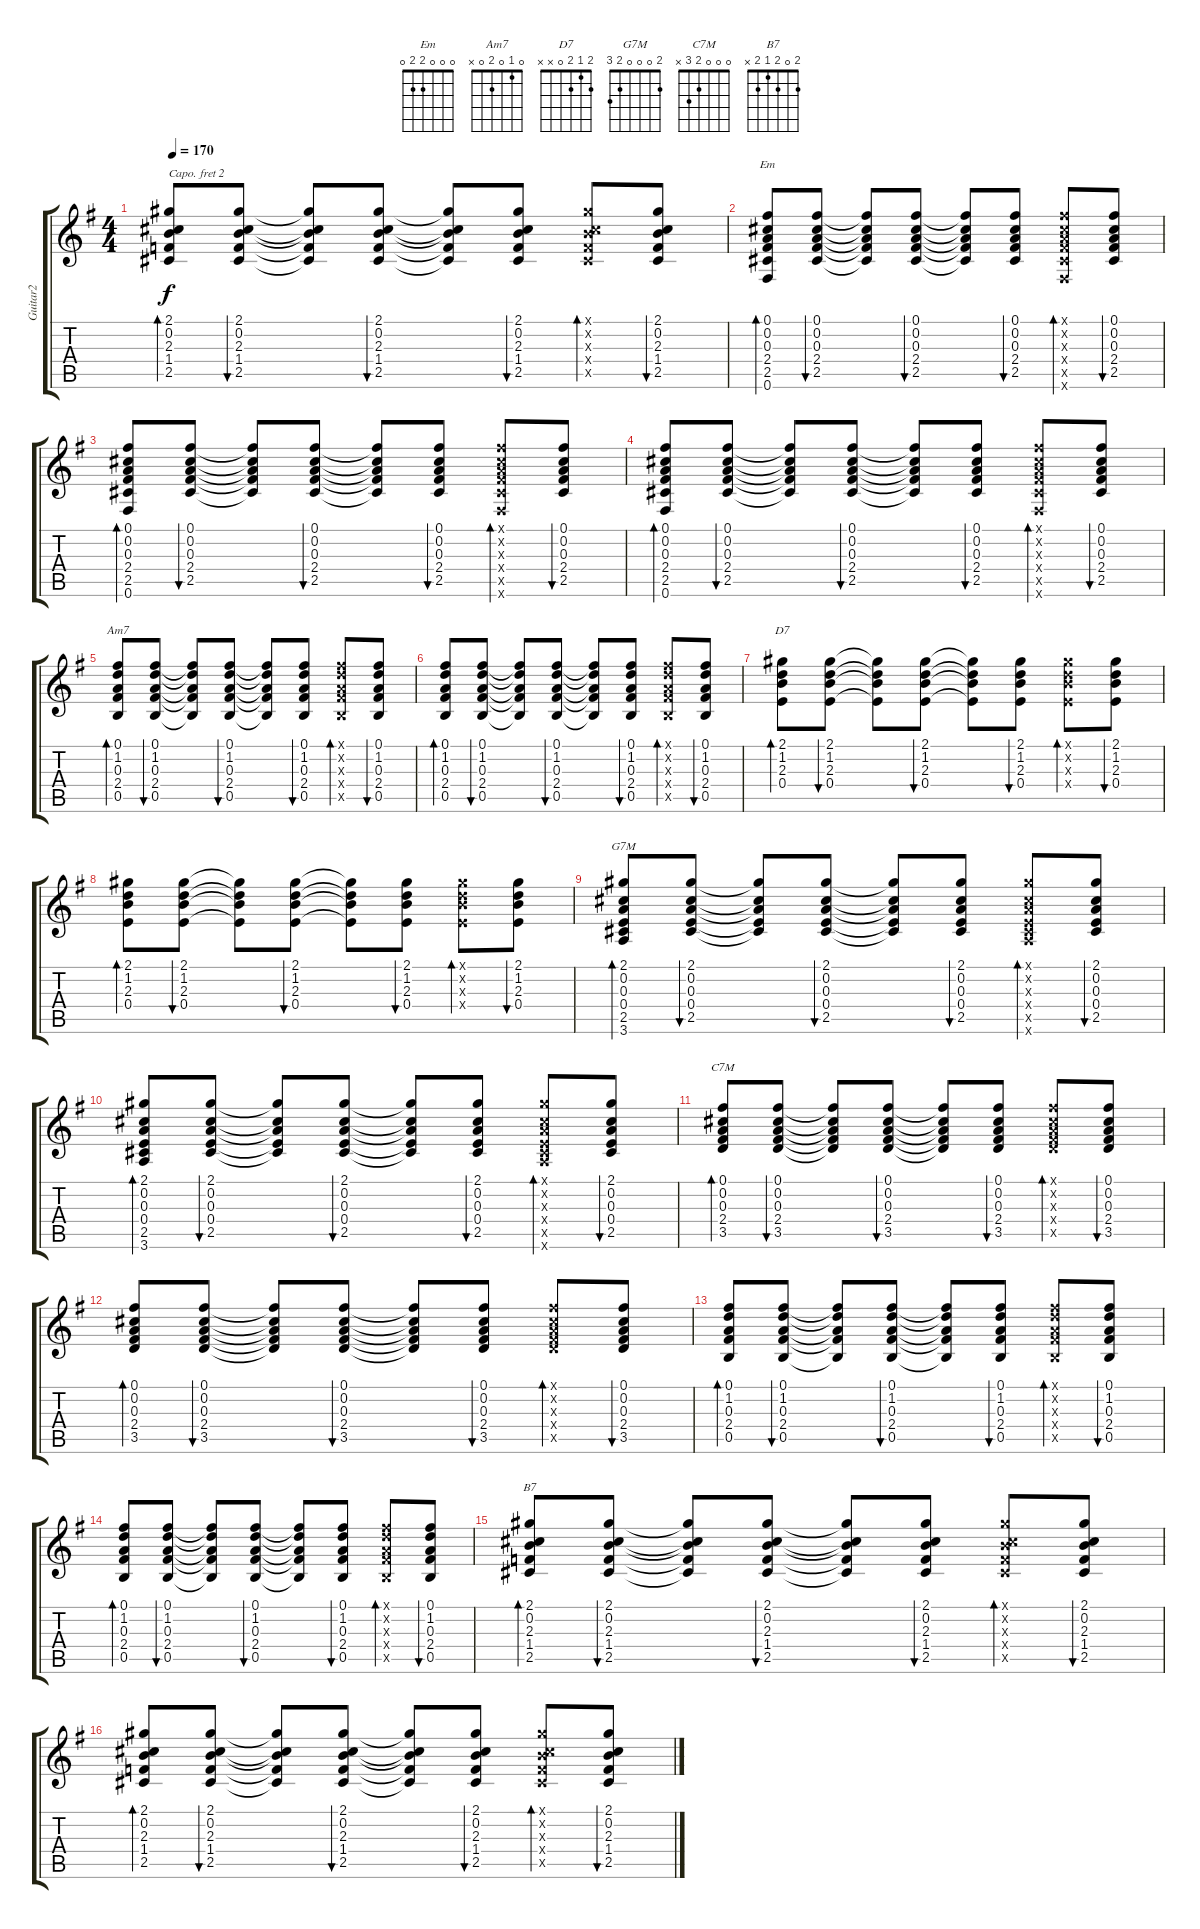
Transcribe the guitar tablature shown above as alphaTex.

\track ("Guitar2" "Guitar2") {instrument acousticguitarnylon}
\staff {score tabs}
\capo 2
\tuning (E4 B3 G3 D3 A2 E2) {hide}
\chord ("Em" 0 0 0 2 2 0)
\chord ("Am7" 0 1 0 2 0 x)
\chord ("D7" 2 1 2 0 x x)
\chord ("G7M" 2 0 0 0 2 3)
\chord ("C7M" 0 0 0 2 3 x)
\chord ("B7" 2 0 2 1 2 x)
\ts (4 4)
\tempo 170
\clef g2
\ks eminor
(2.1 0.2 2.3 1.4 2.5).8{bd 60 dy f} (2.1 0.2 2.3 1.4 2.5).8{bu 60} (2.1{t} 0.2{t} 2.3{t} 1.4{t} 2.5{t}).8 (2.1 0.2 2.3 1.4 2.5).8{bu 60} (2.1{t} 0.2{t} 2.3{t} 1.4{t} 2.5{t}).8 (2.1 0.2 2.3 1.4 2.5).8{bu 60} (2.1{x} 0.2{x} 2.3{x} 1.4{x} 2.5{x}).8{bd 60} (2.1 0.2 2.3 1.4 2.5).8{bu 60} |
(0.1 0.2 0.3 2.4 2.5 0.6).8{bd 60 ch "Em"} (0.1 0.2 0.3 2.4 2.5).8{bu 60} (0.1{t} 0.2{t} 0.3{t} 2.4{t} 2.5{t}).8 (0.1 0.2 0.3 2.4 2.5).8{bu 60} (0.1{t} 0.2{t} 0.3{t} 2.4{t} 2.5{t}).8 (0.1 0.2 0.3 2.4 2.5).8{bu 60} (0.1{x} 0.2{x} 0.3{x} 2.4{x} 2.5{x} 0.6{x}).8{bd 60} (0.1 0.2 0.3 2.4 2.5).8{bu 60} |
(0.1 0.2 0.3 2.4 2.5 0.6).8{bd 60} (0.1 0.2 0.3 2.4 2.5).8{bu 60} (0.1{t} 0.2{t} 0.3{t} 2.4{t} 2.5{t}).8 (0.1 0.2 0.3 2.4 2.5).8{bu 60} (0.1{t} 0.2{t} 0.3{t} 2.4{t} 2.5{t}).8 (0.1 0.2 0.3 2.4 2.5).8{bu 60} (0.1{x} 0.2{x} 0.3{x} 2.4{x} 2.5{x} 0.6{x}).8{bd 60} (0.1 0.2 0.3 2.4 2.5).8{bu 60} |
(0.1 0.2 0.3 2.4 2.5 0.6).8{bd 60} (0.1 0.2 0.3 2.4 2.5).8{bu 60} (0.1{t} 0.2{t} 0.3{t} 2.4{t} 2.5{t}).8 (0.1 0.2 0.3 2.4 2.5).8{bu 60} (0.1{t} 0.2{t} 0.3{t} 2.4{t} 2.5{t}).8 (0.1 0.2 0.3 2.4 2.5).8{bu 60} (0.1{x} 0.2{x} 0.3{x} 2.4{x} 2.5{x} 0.6{x}).8{bd 60} (0.1 0.2 0.3 2.4 2.5).8{bu 60} |
(0.1 1.2 0.3 2.4 0.5).8{bd 60 ch "Am7"} (0.1 1.2 0.3 2.4 0.5).8{bu 60} (0.1{t} 1.2{t} 0.3{t} 2.4{t} 0.5{t}).8 (0.1 1.2 0.3 2.4 0.5).8{bu 60} (0.1{t} 1.2{t} 0.3{t} 2.4{t} 0.5{t}).8 (0.1 1.2 0.3 2.4 0.5).8{bu 60} (0.1{x} 1.2{x} 0.3{x} 2.4{x} 0.5{x}).8{bd 60} (0.1 1.2 0.3 2.4 0.5).8{bu 60} |
(0.1 1.2 0.3 2.4 0.5).8{bd 60} (0.1 1.2 0.3 2.4 0.5).8{bu 60} (0.1{t} 1.2{t} 0.3{t} 2.4{t} 0.5{t}).8 (0.1 1.2 0.3 2.4 0.5).8{bu 60} (0.1{t} 1.2{t} 0.3{t} 2.4{t} 0.5{t}).8 (0.1 1.2 0.3 2.4 0.5).8{bu 60} (0.1{x} 1.2{x} 0.3{x} 2.4{x} 0.5{x}).8{bd 60} (0.1 1.2 0.3 2.4 0.5).8{bu 60} |
(2.1 1.2 2.3 0.4).8{bd 60 ch "D7"} (2.1 1.2 2.3 0.4).8{bu 60} (2.1{t} 1.2{t} 2.3{t} 0.4{t}).8 (2.1 1.2 2.3 0.4).8{bu 60} (2.1{t} 1.2{t} 2.3{t} 0.4{t}).8 (2.1 1.2 2.3 0.4).8{bu 60} (2.1{x} 1.2{x} 2.3{x} 0.4{x}).8{bd 60} (2.1 1.2 2.3 0.4).8{bu 60} |
(2.1 1.2 2.3 0.4).8{bd 60} (2.1 1.2 2.3 0.4).8{bu 60} (2.1{t} 1.2{t} 2.3{t} 0.4{t}).8 (2.1 1.2 2.3 0.4).8{bu 60} (2.1{t} 1.2{t} 2.3{t} 0.4{t}).8 (2.1 1.2 2.3 0.4).8{bu 60} (2.1{x} 1.2{x} 2.3{x} 0.4{x}).8{bd 60} (2.1 1.2 2.3 0.4).8{bu 60} |
(2.1 0.2 0.3 0.4 2.5 3.6).8{bd 60 ch "G7M"} (2.1 0.2 0.3 0.4 2.5).8{bu 60} (2.1{t} 0.2{t} 0.3{t} 0.4{t} 2.5{t}).8 (2.1 0.2 0.3 0.4 2.5).8{bu 60} (2.1{t} 0.2{t} 0.3{t} 0.4{t} 2.5{t}).8 (2.1 0.2 0.3 0.4 2.5).8{bu 60} (2.1{x} 0.2{x} 0.3{x} 0.4{x} 2.5{x} 3.6{x}).8{bd 60} (2.1 0.2 0.3 0.4 2.5).8{bu 60} |
(2.1 0.2 0.3 0.4 2.5 3.6).8{bd 60} (2.1 0.2 0.3 0.4 2.5).8{bu 60} (2.1{t} 0.2{t} 0.3{t} 0.4{t} 2.5{t}).8 (2.1 0.2 0.3 0.4 2.5).8{bu 60} (2.1{t} 0.2{t} 0.3{t} 0.4{t} 2.5{t}).8 (2.1 0.2 0.3 0.4 2.5).8{bu 60} (2.1{x} 0.2{x} 0.3{x} 0.4{x} 2.5{x} 3.6{x}).8{bd 60} (2.1 0.2 0.3 0.4 2.5).8{bu 60} |
(0.1 0.2 0.3 2.4 3.5).8{bd 60 ch "C7M"} (0.1 0.2 0.3 2.4 3.5).8{bu 60} (0.1{t} 0.2{t} 0.3{t} 2.4{t} 3.5{t}).8 (0.1 0.2 0.3 2.4 3.5).8{bu 60} (0.1{t} 0.2{t} 0.3{t} 2.4{t} 3.5{t}).8 (0.1 0.2 0.3 2.4 3.5).8{bu 60} (0.1{x} 0.2{x} 0.3{x} 2.4{x} 3.5{x}).8{bd 60} (0.1 0.2 0.3 2.4 3.5).8{bu 60} |
(0.1 0.2 0.3 2.4 3.5).8{bd 60} (0.1 0.2 0.3 2.4 3.5).8{bu 60} (0.1{t} 0.2{t} 0.3{t} 2.4{t} 3.5{t}).8 (0.1 0.2 0.3 2.4 3.5).8{bu 60} (0.1{t} 0.2{t} 0.3{t} 2.4{t} 3.5{t}).8 (0.1 0.2 0.3 2.4 3.5).8{bu 60} (0.1{x} 0.2{x} 0.3{x} 2.4{x} 3.5{x}).8{bd 60} (0.1 0.2 0.3 2.4 3.5).8{bu 60} |
(0.1 1.2 0.3 2.4 0.5).8{bd 60} (0.1 1.2 0.3 2.4 0.5).8{bu 60} (0.1{t} 1.2{t} 0.3{t} 2.4{t} 0.5{t}).8 (0.1 1.2 0.3 2.4 0.5).8{bu 60} (0.1{t} 1.2{t} 0.3{t} 2.4{t} 0.5{t}).8 (0.1 1.2 0.3 2.4 0.5).8{bu 60} (0.1{x} 1.2{x} 0.3{x} 2.4{x} 0.5{x}).8{bd 60} (0.1 1.2 0.3 2.4 0.5).8{bu 60} |
(0.1 1.2 0.3 2.4 0.5).8{bd 60} (0.1 1.2 0.3 2.4 0.5).8{bu 60} (0.1{t} 1.2{t} 0.3{t} 2.4{t} 0.5{t}).8 (0.1 1.2 0.3 2.4 0.5).8{bu 60} (0.1{t} 1.2{t} 0.3{t} 2.4{t} 0.5{t}).8 (0.1 1.2 0.3 2.4 0.5).8{bu 60} (0.1{x} 1.2{x} 0.3{x} 2.4{x} 0.5{x}).8{bd 60} (0.1 1.2 0.3 2.4 0.5).8{bu 60} |
(2.1 0.2 2.3 1.4 2.5).8{bd 60 ch "B7"} (2.1 0.2 2.3 1.4 2.5).8{bu 60} (2.1{t} 0.2{t} 2.3{t} 1.4{t} 2.5{t}).8 (2.1 0.2 2.3 1.4 2.5).8{bu 60} (2.1{t} 0.2{t} 2.3{t} 1.4{t} 2.5{t}).8 (2.1 0.2 2.3 1.4 2.5).8{bu 60} (2.1{x} 0.2{x} 2.3{x} 1.4{x} 2.5{x}).8{bd 60} (2.1 0.2 2.3 1.4 2.5).8{bu 60} |
(2.1 0.2 2.3 1.4 2.5).8{bd 60} (2.1 0.2 2.3 1.4 2.5).8{bu 60} (2.1{t} 0.2{t} 2.3{t} 1.4{t} 2.5{t}).8 (2.1 0.2 2.3 1.4 2.5).8{bu 60} (2.1{t} 0.2{t} 2.3{t} 1.4{t} 2.5{t}).8 (2.1 0.2 2.3 1.4 2.5).8{bu 60} (2.1{x} 0.2{x} 2.3{x} 1.4{x} 2.5{x}).8{bd 60} (2.1 0.2 2.3 1.4 2.5).8{bu 60}
